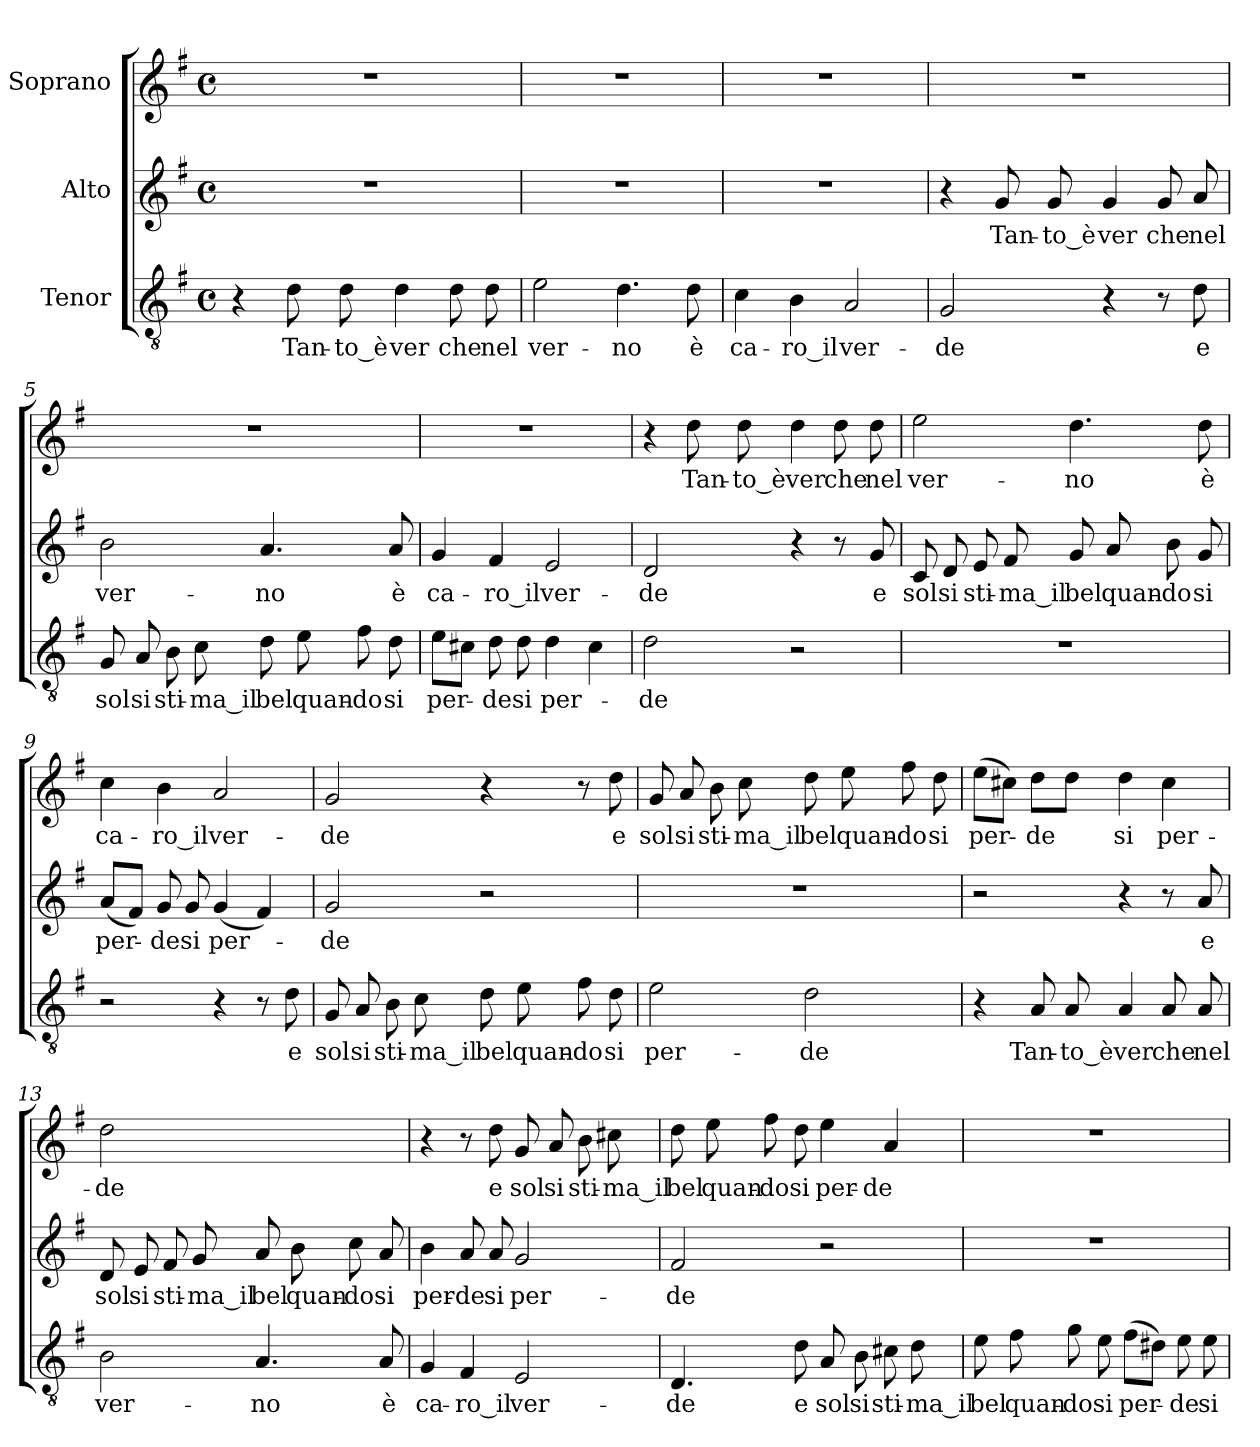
**kern	**text	**kern	**text	**kern	**text
*part3	*part3	*part2	*part2	*part1	*part1
*staff3	*staff3	*staff2	*staff2	*staff1	*staff1
*I"Tenor	*	*I"Alto	*	*I"Soprano	*
*clefGv2	*	*clefG2	*	*clefG2	*
*k[f#]	*	*k[f#]	*	*k[f#]	*
*G:	*	*G:	*	*G:	*
*M4/4	*	*M4/4	*	*M4/4	*
*met(c)	*	*met(c)	*	*met(c)	*
=1	=1	=1	=1	=1	=1
4r	.	1r	.	1r	.
8d\	Tan-	.	.	.	.
8d\	-to_è	.	.	.	.
4d\	ver	.	.	.	.
8d\	che	.	.	.	.
8d\	nel	.	.	.	.
=2	=2	=2	=2	=2	=2
2e\	ver-	1r	.	1r	.
4.d\	-no	.	.	.	.
8d\	è	.	.	.	.
=3	=3	=3	=3	=3	=3
4c\	ca-	1r	.	1r	.
4B\	-ro_il	.	.	.	.
2A/	ver-	.	.	.	.
=4	=4	=4	=4	=4	=4
2G/	-de	4r	.	1r	.
.	.	8g/	Tan-	.	.
.	.	8g/	-to_è	.	.
4r	.	4g/	ver	.	.
8r	.	8g/	che	.	.
8d\	e	8a/	nel	.	.
!!LO:LB:g=z
=5	=5	=5	=5	=5	=5
8G/	sol	2b\	ver-	1r	.
8A/	si	.	.	.	.
8B\	sti-	.	.	.	.
8c\	-ma_il	.	.	.	.
8d\	bel	4.a/	-no	.	.
8e\	quan-	.	.	.	.
8f#\	-do	.	.	.	.
8d\	si	8a/	è	.	.
=6	=6	=6	=6	=6	=6
8e\L	per-	4g/	ca-	1r	.
8c#X\J	.	.	.	.	.
8d\	-de	4f#/	-ro_il	.	.
8d\	si	.	.	.	.
4d\	per-	2e/	ver-	.	.
4c#\	.	.	.	.	.
=7	=7	=7	=7	=7	=7
2d\	-de	2d/	-de	4r	.
.	.	.	.	8dd\	Tan-
.	.	.	.	8dd\	-to_è
2r	.	4r	.	4dd\	ver
.	.	8r	.	8dd\	che
.	.	8g/	e	8dd\	nel
=8	=8	=8	=8	=8	=8
1r	.	8c/	sol	2ee\	ver-
.	.	8d/	si	.	.
.	.	8e/	sti-	.	.
.	.	8f#/	-ma_il	.	.
.	.	8g/	bel	4.dd\	-no
.	.	8a/	quan-	.	.
.	.	8b\	-do	.	.
.	.	8g/	si	8dd\	è
!!LO:LB:g=z
=9	=9	=9	=9	=9	=9
2r	.	(8a/L	per-	4cc\	ca-
.	.	8f#/J)	.	.	.
.	.	8g/	-de	4b\	-ro_il
.	.	8g/	si	.	.
4r	.	(4g/	per-	2a/	ver-
8r	.	4f#/)	.	.	.
8d\	e	.	.	.	.
=10	=10	=10	=10	=10	=10
8G/	sol	2g/	-de	2g/	-de
8A/	si	.	.	.	.
8B\	sti-	.	.	.	.
8c\	-ma_il	.	.	.	.
8d\	bel	2r	.	4r	.
8e\	quan-	.	.	.	.
8f#\	-do	.	.	8r	.
8d\	si	.	.	8dd\	e
=11	=11	=11	=11	=11	=11
2e\	per-	1r	.	8g/	sol
.	.	.	.	8a/	si
.	.	.	.	8b\	sti-
.	.	.	.	8cc\	-ma_il
2d\	-de	.	.	8dd\	bel
.	.	.	.	8ee\	quan-
.	.	.	.	8ff#\	-do
.	.	.	.	8dd\	si
=12	=12	=12	=12	=12	=12
4r	.	2r	.	(8ee\L	per-
.	.	.	.	8cc#X\J)	.
8A/	Tan-	.	.	8dd\L	-de
8A/	-to_è	.	.	8dd\J	.
4A/	ver	4r	.	4dd\	si
8A/	che	8r	.	4cc#\	per-
8A/	nel	8a/	e	.	.
!!LO:PB:g=z
=13	=13	=13	=13	=13	=13
2B\	ver-	8d/	sol	2dd\	-de
.	.	8e/	si	.	.
.	.	8f#/	sti-	.	.
.	.	8g/	-ma_il	.	.
4.A/	-no	8a/	bel	2ryy	.
.	.	8b\	quan-	.	.
.	.	8cc\	-do	.	.
8A/	è	8a/	si	.	.
=14	=14	=14	=14	=14	=14
4G/	ca-	4b\	per-	4r	.
4F#/	-ro_il	8a/	-de	8r	.
.	.	8a/	si	8dd\	e
2E/	ver-	2g/	per-	8g/	sol
.	.	.	.	8a/	si
.	.	.	.	8b\	sti-
.	.	.	.	8cc#X\	-ma_il
=15	=15	=15	=15	=15	=15
4.D/	-de	2f#/	-de	8dd\	bel
.	.	.	.	8ee\	quan-
.	.	.	.	8ff#\	-do
8d\	e	.	.	8dd\	si
8A/	sol	2r	.	4ee\	per-
8B\	si	.	.	.	.
8c#X\	sti-	.	.	4a/	-de
8d\	-ma_il	.	.	.	.
=16	=16	=16	=16	=16	=16
8e\	bel	1r	.	1r	.
8f#\	quan-	.	.	.	.
8g\	-do	.	.	.	.
8e\	si	.	.	.	.
(8f#\L	per-	.	.	.	.
8d#X\J)	.	.	.	.	.
8e\	-de	.	.	.	.
8e\	si	.	.	.	.
=	=	=	=	=	=
*-	*-	*-	*-	*-	*-
